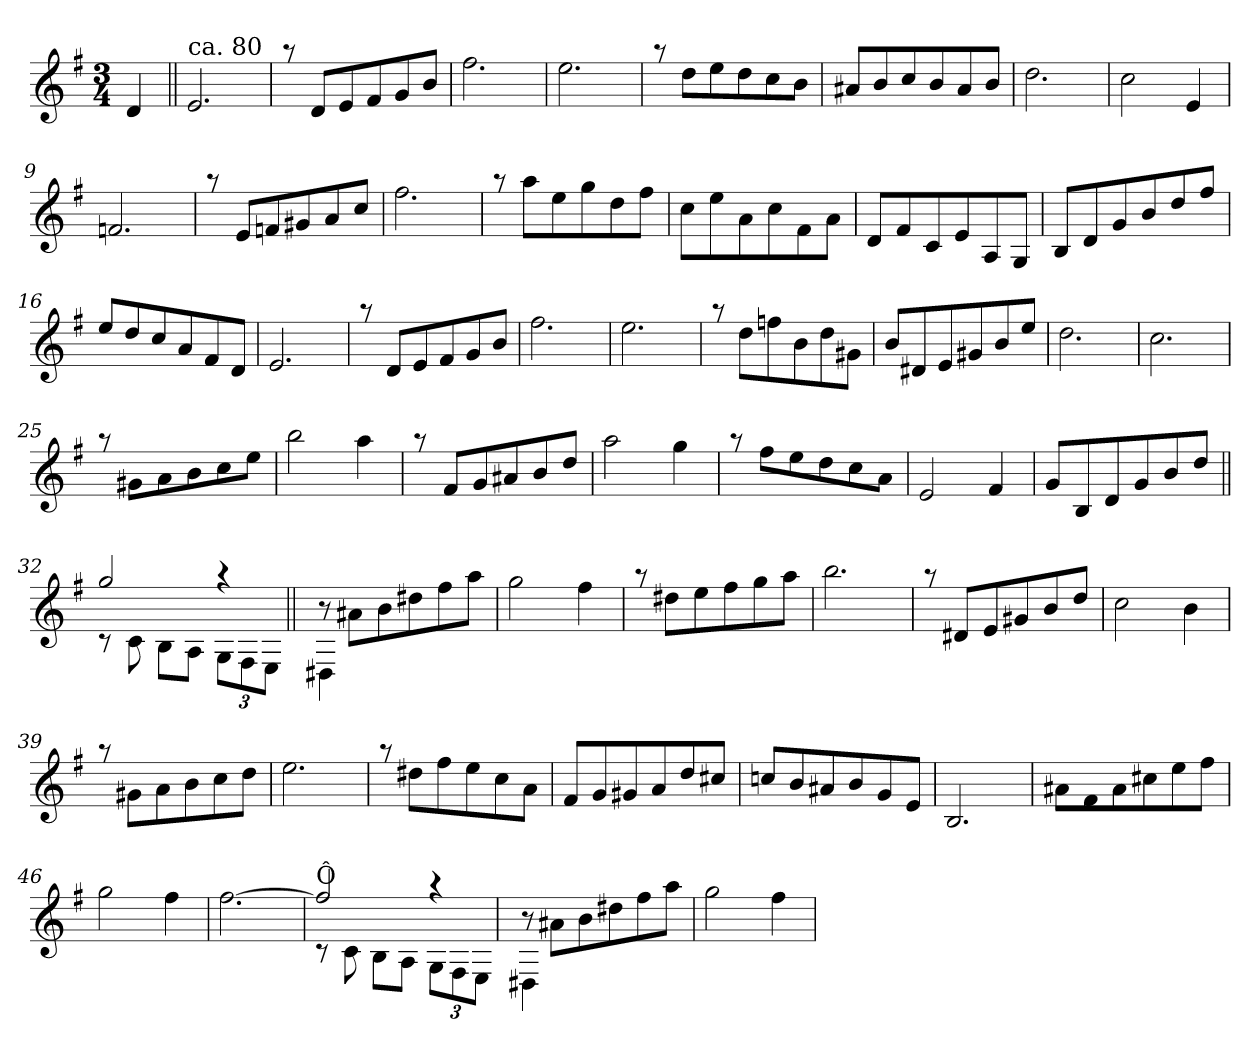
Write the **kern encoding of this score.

**kern
*part1
*staff1
*clefG2
*k[f#]
*G:
*M3/4
=
4d/
=1||
*^
!LO:TX:a:t=ca. 80	!
2.e/	2.ryy
=2	=2
8raa	2.ryy
8d/L	.
8e/	.
8f#/	.
8g/	.
8b/J	.
=3	=3
2.ff#\	2.ryy
=4	=4
2.ee\	2.ryy
!!LO:LB:g=z	!!
=5	=5
8raa	2.ryy
8dd\L	.
8ee\	.
8dd\	.
8cc\	.
8b\J	.
=6	=6
8a#X/L	2.ryy
8b/	.
8cc/	.
8b/	.
8a#/	.
8b/J	.
=7	=7
2.dd\	2.ryy
=8	=8
2cc\	2.ryy
4e/	.
=9	=9
2.fn/	2.ryy
!!LO:LB:g=z	!!
=10	=10
8raa	2.ryy
8e/L	.
8fn/	.
8g#X/	.
8a/	.
8cc/J	.
=11	=11
2.ff#\	2.ryy
=12	=12
8raa	2ryy
8aa\L	.
8ee\	.
8gg\	.
8dd\	4ryy
8ff#\J	.
=13	=13
8cc\L	2ryy
8ee\	.
8a\	.
8cc\	.
8f#\	4ryy
8a\J	.
=14	=14
8d/L	2ryy
8f#/	.
8c/	.
8e/	.
8A/	4ryy
8G/J	.
!!LO:LB:g=z	!!
=15	=15
8B/L	2ryy
8d/	.
8g/	.
8b/	.
8dd/	4ryy
8ff#/J	.
=16	=16
8ee/L	2.ryy
8dd/	.
8cc/	.
8a/	.
8f#/	.
8d/J	.
=17	=17
2.e/	2.ryy
=18	=18
8raa	2.ryy
8d/L	.
8e/	.
8f#/	.
8g/	.
8b/J	.
=19	=19
2.ff#\	2.ryy
!!LO:LB:g=z	!!
=20	=20
2.ee\	2.ryy
=21	=21
8raa	2.ryy
8dd\L	.
8ffn\	.
8b\	.
8dd\	.
8g#X\J	.
=22	=22
8b/L	2.ryy
8d#X/	.
8e/	.
8g#X/	.
8b/	.
8ee/J	.
=23	=23
2.dd\	2.ryy
=24	=24
2.cc\	2.ryy
!!LO:LB:g=z	!!
=25	=25
8raa	2.ryy
8g#X\L	.
8a\	.
8b\	.
8cc\	.
8ee\J	.
=26	=26
2bb\	2.ryy
4aa\	.
=27	=27
8raa	2ryy
8f#/L	.
8g/	.
8a#X/	.
8b/	4ryy
8dd/J	.
=28	=28
2aa\	2ryy
4gg\	4ryy
=29	=29
8raa	2.ryy
8ff#\L	.
8ee\	.
8dd\	.
8cc\	.
8a\J	.
!!LO:LB:g=z	!!
=30	=30
2e/	2ryy
4f#/	4ryy
=31	=31
8g/L	2.ryy
8B/	.
8d/	.
8g/	.
8b/	.
8dd/J	.
=32||	=32||
*	*^
2gg/	8rc	2.ryy
.	8c!\	.
.	8B!\L	.
.	8A!\J	.
4raa	12G!\L	.
.	12F#!\	.
.	12E!\J	.
=33||	=33||	=33||
8r	4D#X!\	2.ryy
8a#X\L	.	.
8b\	4ryy	.
8dd#X\	.	.
8ff#\	4ryy	.
8aa\J	.	.
*	*v	*v
=34	=34
2gg\	2.ryy
4ff#\	.
!!LO:LB:g=z	!!
=35	=35
8raa	2ryy
8dd#X\L	.
8ee\	.
8ff#\	.
8gg\	4ryy
8aa\J	.
=36	=36
2.bb\	2.ryy
=37	=37
8raa	2.ryy
8d#X/L	.
8e/	.
8g#X/	.
8b/	.
8dd/J	.
=38	=38
2cc\	2ryy
4b\	4ryy
=39	=39
8raa	2ryy
8g#X\L	.
8a\	.
8b\	.
8cc\	4ryy
8dd\J	.
!!LO:LB:g=z	!!
=40	=40
2.ee\	2.ryy
=41	=41
8raa	2.ryy
8dd#X\L	.
8ff#\	.
8ee\	.
8cc\	.
8a\J	.
=42	=42
8f#/L	2.ryy
8g/	.
8g#X/	.
8a/	.
8dd/	.
8cc#X/J	.
=43	=43
8ccn/L	2.ryy
8b/	.
8a#X/	.
8b/	.
8g/	.
8e/J	.
=44	=44
2.B/	2.ryy
!!LO:LB:g=z	!!
=45	=45
8a#X\L	2.ryy
8f#\	.
8a#\	.
8cc#X\	.
8ee\	.
8ff#\J	.
=46	=46
2gg\	2.ryy
4ff#\	.
=47	=47
[<2.ff#\	2.ryy
=48	=48
*	*^
!LO:TX:a:t=Ô	!	!
2ff#/]	8rc	2.ryy
.	8c!\	.
.	8B!\L	.
.	8A!\J	.
4raa	12G!\L	.
.	12F#!\	.
.	12E!\J	.
=49	=49	=49
8r	4D#X!\	2.ryy
8a#X\L	.	.
8b\	4ryy	.
8dd#X\	.	.
8ff#\	4ryy	.
8aa\J	.	.
*	*v	*v
!!LO:PB:g=z
=50	=50
2gg\	2.ryy
4ff#\	.
*v	*v
=
*-
